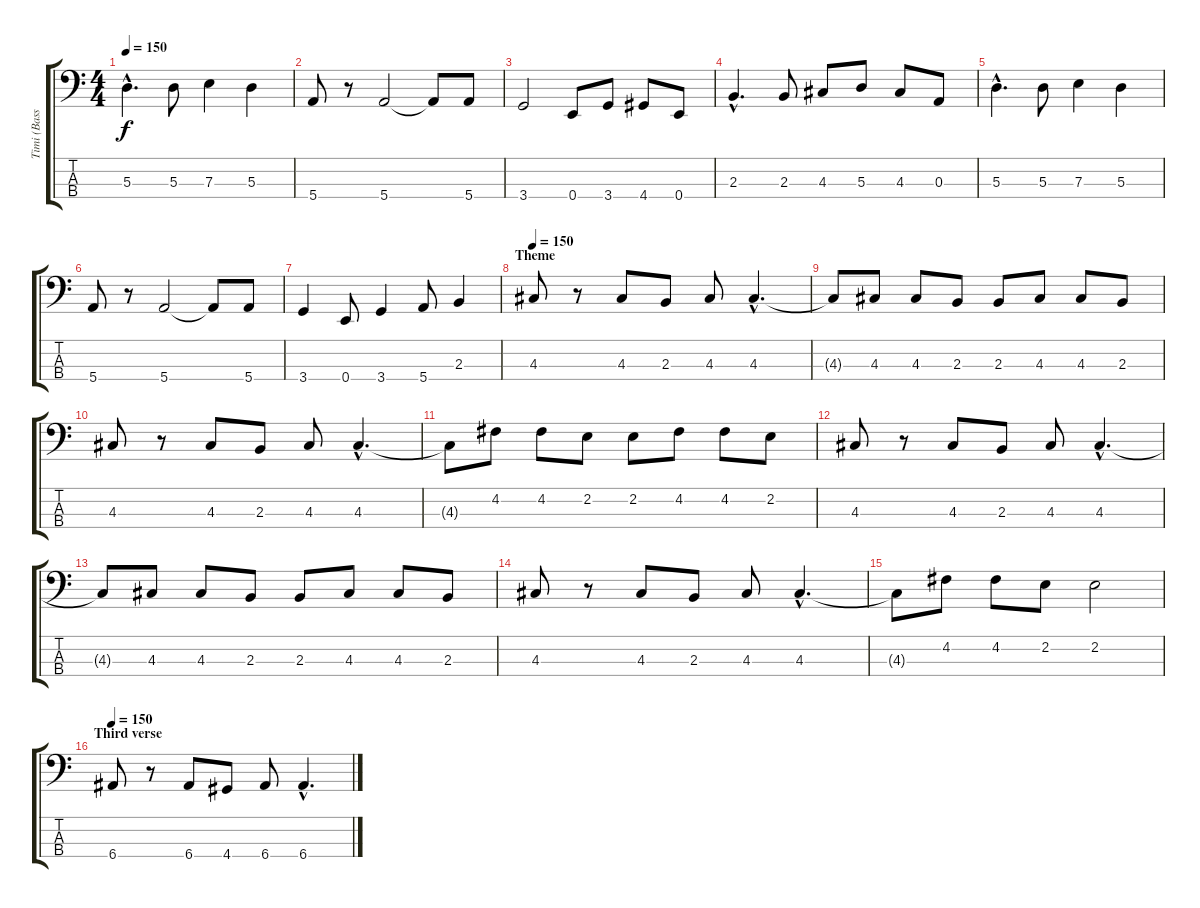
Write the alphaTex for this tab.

\track ("Timi (Bass)" "Timi (Bass") {instrument electricbassfinger}
\staff {score tabs}
\tuning (G2 D2 A1 E1) {hide}
\ts (4 4)
\tempo 150
\clef f4
\ks c
5.3{hac}.4{d dy f} 5.3.8 7.3.4 5.3.4 |
5.4.8 r.8 5.4.2 5.4{t}.8 5.4.8 |
3.4.2 0.4.8 3.4.8 4.4.8 0.4.8 |
2.3{hac}.4{d} 2.3.8 4.3.8 5.3.8 4.3.8 0.3.8 |
5.3{hac}.4{d} 5.3.8 7.3.4 5.3.4 |
5.4.8 r.8 5.4.2 5.4{t}.8 5.4.8 |
3.4.4 0.4.8 3.4.4 5.4.8 2.3.4 |
\section ("" "Theme")
\tempo 150
4.3.8 r.8 4.3.8 2.3.8 4.3.8 4.3{hac}.4{d} |
4.3{t}.8 4.3.8 4.3.8 2.3.8 2.3.8 4.3.8 4.3.8 2.3.8 |
4.3.8 r.8 4.3.8 2.3.8 4.3.8 4.3{hac}.4{d} |
4.3{t}.8 4.2.8 4.2.8 2.2.8 2.2.8 4.2.8 4.2.8 2.2.8 |
4.3.8 r.8 4.3.8 2.3.8 4.3.8 4.3{hac}.4{d} |
4.3{t}.8 4.3.8 4.3.8 2.3.8 2.3.8 4.3.8 4.3.8 2.3.8 |
4.3.8 r.8 4.3.8 2.3.8 4.3.8 4.3{hac}.4{d} |
4.3{t}.8 4.2.8 4.2.8 2.2.8 2.2.2 |
\section ("" "Third verse")
\tempo 150
6.4.8 r.8 6.4.8 4.4.8 6.4.8 6.4{hac}.4{d}
